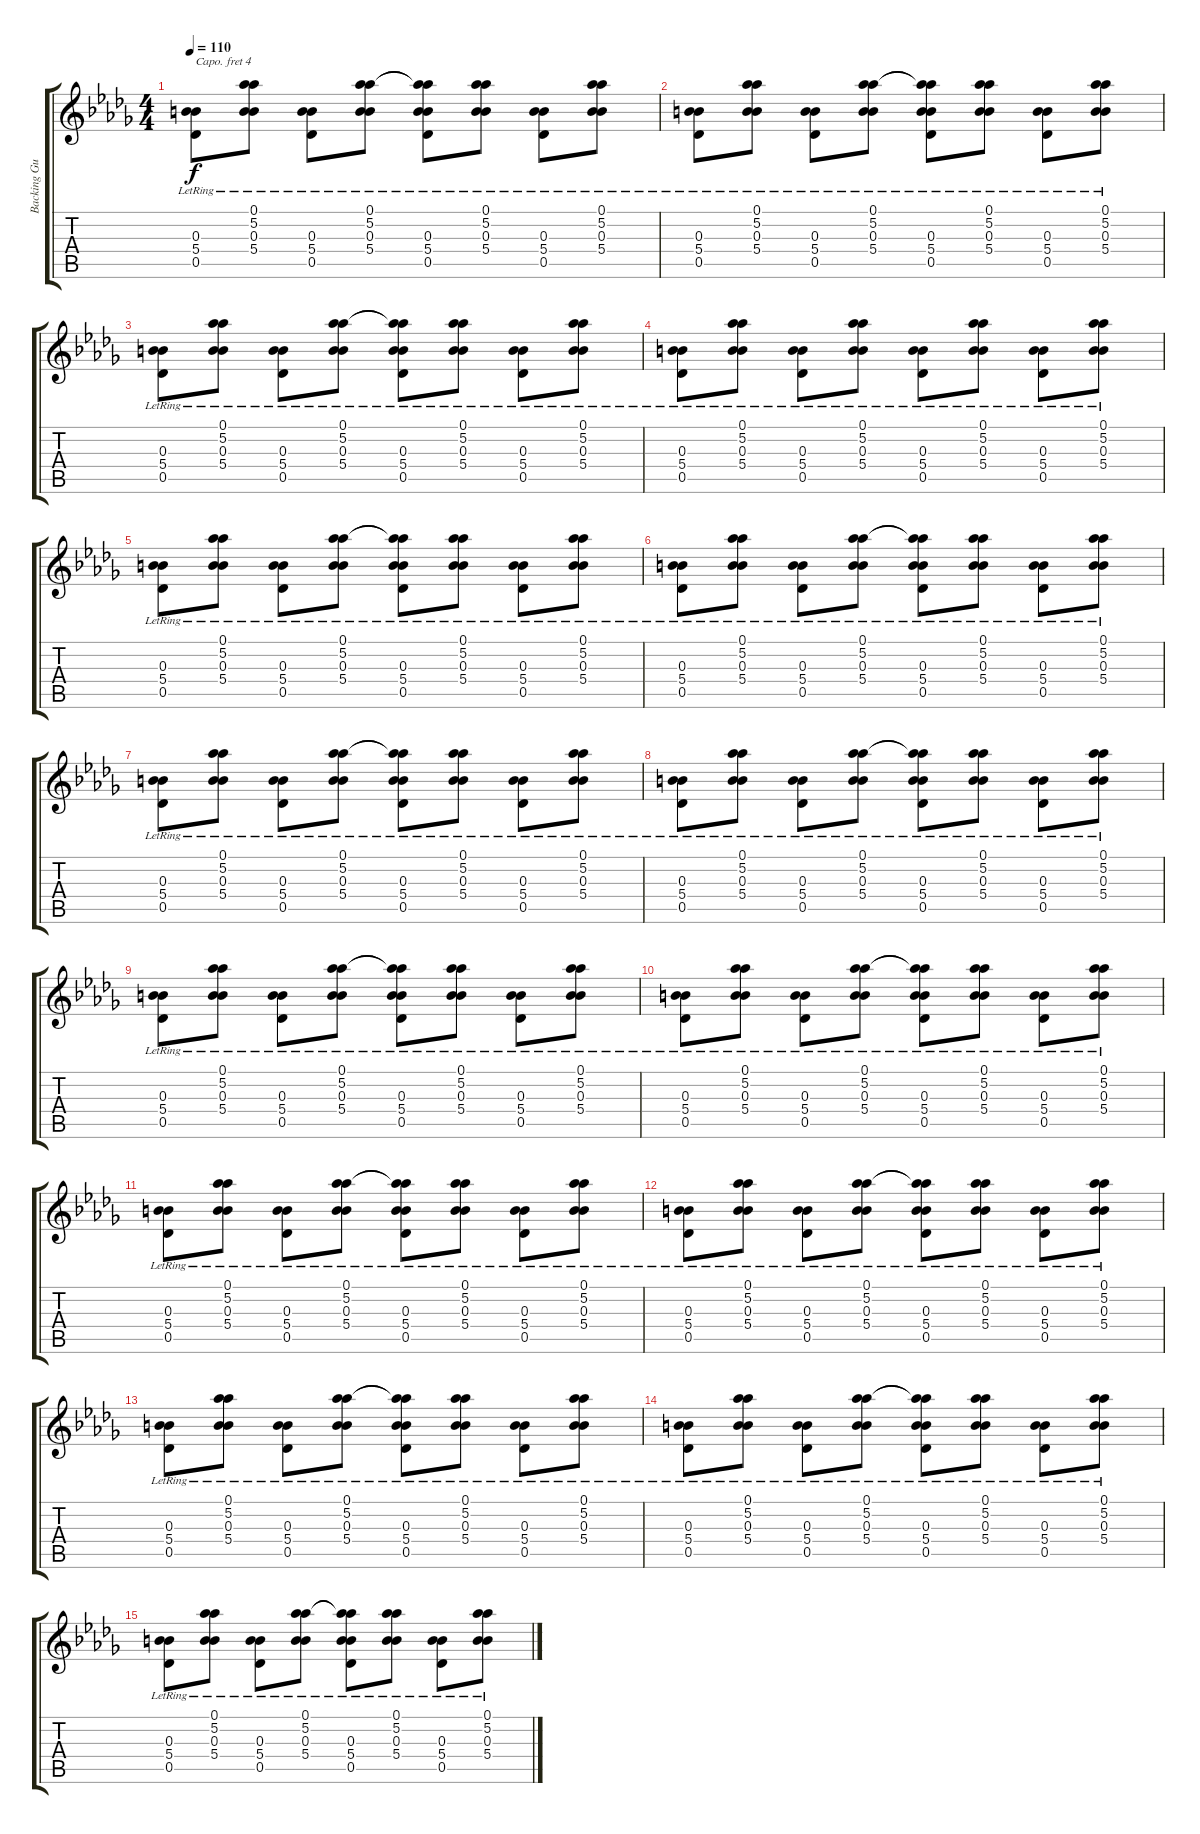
\track ("Backing Guitar" "Backing Gu") {instrument acousticguitarnylon}
\staff {score tabs}
\capo 4
\tuning (E4 B3 G3 D3 A2 E2) {hide}
\ts (4 4)
\tempo 110
\clef g2
\ks db
(0.3 5.4{lr} 0.5).8{dy f} (0.1 5.2 0.3 5.4{lr}).8 (0.3 5.4{lr} 0.5).8 (0.1 5.2 0.3 5.4{lr}).8 (0.1{t} 5.2{t} 0.3 5.4{lr} 0.5).8 (0.1 5.2 0.3 5.4{lr}).8 (0.3 5.4{lr} 0.5).8 (0.1 5.2 0.3 5.4{lr}).8 |
(0.3 5.4{lr} 0.5).8 (0.1 5.2 0.3 5.4{lr}).8 (0.3 5.4{lr} 0.5).8 (0.1 5.2 0.3 5.4{lr}).8 (0.1{t} 5.2{t} 0.3 5.4{lr} 0.5).8 (0.1 5.2 0.3 5.4{lr}).8 (0.3 5.4{lr} 0.5).8 (0.1 5.2 0.3 5.4{lr}).8 |
(0.3 5.4{lr} 0.5).8 (0.1 5.2 0.3 5.4{lr}).8 (0.3 5.4{lr} 0.5).8 (0.1 5.2 0.3 5.4{lr}).8 (0.1{t} 5.2{t} 0.3 5.4{lr} 0.5).8 (0.1 5.2 0.3 5.4{lr}).8 (0.3 5.4{lr} 0.5).8 (0.1 5.2 0.3 5.4{lr}).8 |
(0.3 5.4{lr} 0.5).8 (0.1 5.2 0.3 5.4{lr}).8 (0.3 5.4{lr} 0.5).8 (0.1 5.2 0.3 5.4{lr}).8 (0.3 5.4{lr} 0.5).8 (0.1 5.2 0.3 5.4{lr}).8 (0.3 5.4{lr} 0.5).8 (0.1 5.2 0.3 5.4{lr}).8 |
(0.3 5.4{lr} 0.5).8 (0.1 5.2 0.3 5.4{lr}).8 (0.3 5.4{lr} 0.5).8 (0.1 5.2 0.3 5.4{lr}).8 (0.1{t} 5.2{t} 0.3 5.4{lr} 0.5).8 (0.1 5.2 0.3 5.4{lr}).8 (0.3 5.4{lr} 0.5).8 (0.1 5.2 0.3 5.4{lr}).8 |
(0.3 5.4{lr} 0.5).8 (0.1 5.2 0.3 5.4{lr}).8 (0.3 5.4{lr} 0.5).8 (0.1 5.2 0.3 5.4{lr}).8 (0.1{t} 5.2{t} 0.3 5.4{lr} 0.5).8 (0.1 5.2 0.3 5.4{lr}).8 (0.3 5.4{lr} 0.5).8 (0.1 5.2 0.3 5.4{lr}).8 |
(0.3 5.4{lr} 0.5).8 (0.1 5.2 0.3 5.4{lr}).8 (0.3 5.4{lr} 0.5).8 (0.1 5.2 0.3 5.4{lr}).8 (0.1{t} 5.2{t} 0.3 5.4{lr} 0.5).8 (0.1 5.2 0.3 5.4{lr}).8 (0.3 5.4{lr} 0.5).8 (0.1 5.2 0.3 5.4{lr}).8 |
(0.3 5.4{lr} 0.5).8 (0.1 5.2 0.3 5.4{lr}).8 (0.3 5.4{lr} 0.5).8 (0.1 5.2 0.3 5.4{lr}).8 (0.1{t} 5.2{t} 0.3 5.4{lr} 0.5).8 (0.1 5.2 0.3 5.4{lr}).8 (0.3 5.4{lr} 0.5).8 (0.1 5.2 0.3 5.4{lr}).8 |
(0.3 5.4{lr} 0.5).8 (0.1 5.2 0.3 5.4{lr}).8 (0.3 5.4{lr} 0.5).8 (0.1 5.2 0.3 5.4{lr}).8 (0.1{t} 5.2{t} 0.3 5.4{lr} 0.5).8 (0.1 5.2 0.3 5.4{lr}).8 (0.3 5.4{lr} 0.5).8 (0.1 5.2 0.3 5.4{lr}).8 |
(0.3 5.4{lr} 0.5).8 (0.1 5.2 0.3 5.4{lr}).8 (0.3 5.4{lr} 0.5).8 (0.1 5.2 0.3 5.4{lr}).8 (0.1{t} 5.2{t} 0.3 5.4{lr} 0.5).8 (0.1 5.2 0.3 5.4{lr}).8 (0.3 5.4{lr} 0.5).8 (0.1 5.2 0.3 5.4{lr}).8 |
(0.3 5.4{lr} 0.5).8 (0.1 5.2 0.3 5.4{lr}).8 (0.3 5.4{lr} 0.5).8 (0.1 5.2 0.3 5.4{lr}).8 (0.1{t} 5.2{t} 0.3 5.4{lr} 0.5).8 (0.1 5.2 0.3 5.4{lr}).8 (0.3 5.4{lr} 0.5).8 (0.1 5.2 0.3 5.4{lr}).8 |
(0.3 5.4{lr} 0.5).8 (0.1 5.2 0.3 5.4{lr}).8 (0.3 5.4{lr} 0.5).8 (0.1 5.2 0.3 5.4{lr}).8 (0.1{t} 5.2{t} 0.3 5.4{lr} 0.5).8 (0.1 5.2 0.3 5.4{lr}).8 (0.3 5.4{lr} 0.5).8 (0.1 5.2 0.3 5.4{lr}).8 |
(0.3 5.4{lr} 0.5).8 (0.1 5.2 0.3 5.4{lr}).8 (0.3 5.4{lr} 0.5).8 (0.1 5.2 0.3 5.4{lr}).8 (0.1{t} 5.2{t} 0.3 5.4{lr} 0.5).8 (0.1 5.2 0.3 5.4{lr}).8 (0.3 5.4{lr} 0.5).8 (0.1 5.2 0.3 5.4{lr}).8 |
(0.3 5.4{lr} 0.5).8 (0.1 5.2 0.3 5.4{lr}).8 (0.3 5.4{lr} 0.5).8 (0.1 5.2 0.3 5.4{lr}).8 (0.1{t} 5.2{t} 0.3 5.4{lr} 0.5).8 (0.1 5.2 0.3 5.4{lr}).8 (0.3 5.4{lr} 0.5).8 (0.1 5.2 0.3 5.4{lr}).8 |
(0.3 5.4{lr} 0.5).8 (0.1 5.2 0.3 5.4{lr}).8 (0.3 5.4{lr} 0.5).8 (0.1 5.2 0.3 5.4{lr}).8 (0.1{t} 5.2{t} 0.3 5.4{lr} 0.5).8 (0.1 5.2 0.3 5.4{lr}).8 (0.3 5.4{lr} 0.5).8 (0.1 5.2 0.3 5.4{lr}).8
